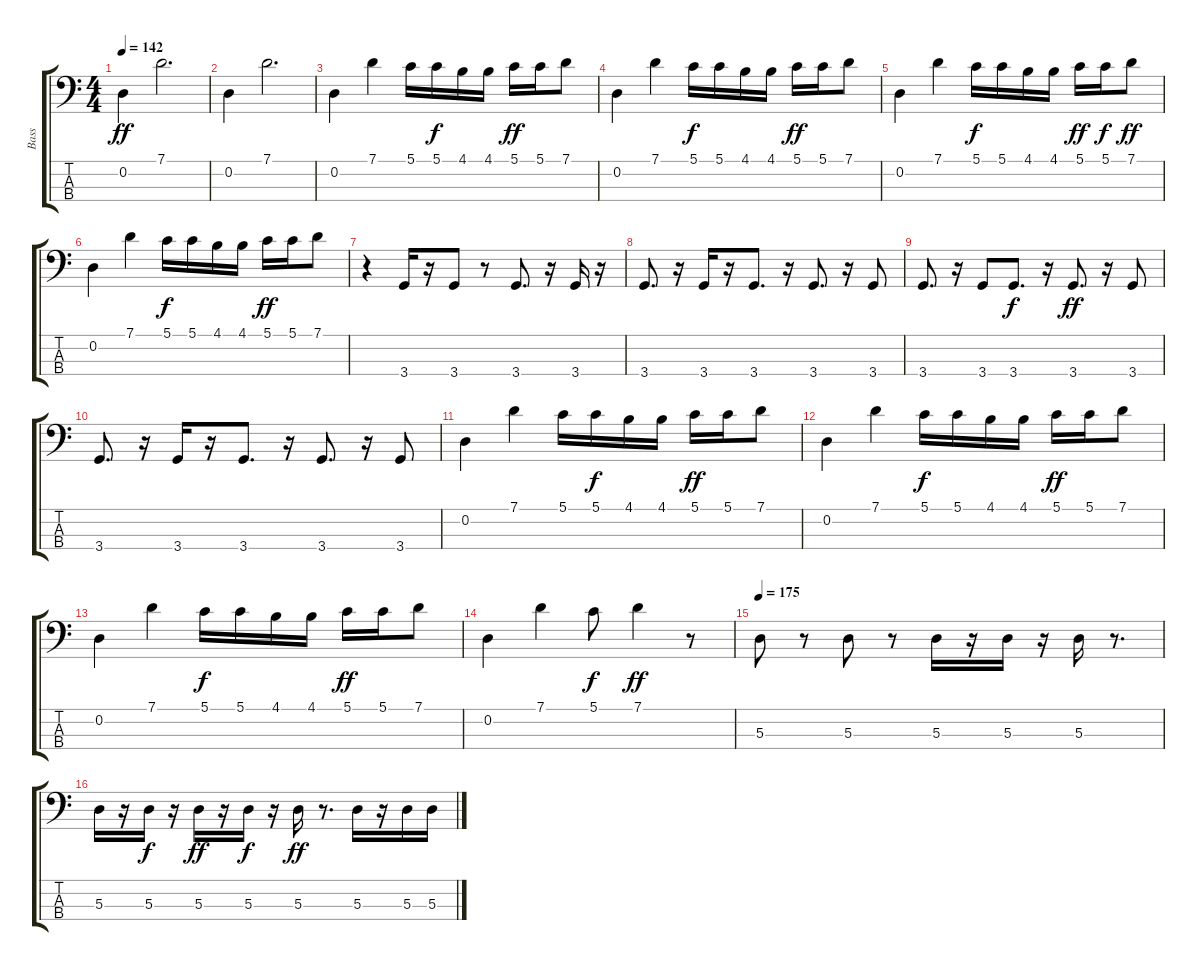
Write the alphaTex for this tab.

\track ("Bass" "Bass") {instrument electricbasspick}
\staff {score tabs}
\tuning (G2 D2 A1 E1) {hide}
\ts (4 4)
\tempo 142
\clef f4
\ks c
0.2.4{dy ff} 7.1.2{d} |
0.2.4 7.1.2{d} |
0.2.4 7.1.4 5.1.16 5.1.16{dy f} 4.1.16 4.1.16 5.1.16{dy ff} 5.1.16 7.1.8 |
0.2.4 7.1.4 5.1.16{dy f} 5.1.16 4.1.16 4.1.16 5.1.16{dy ff} 5.1.16 7.1.8 |
0.2.4 7.1.4 5.1.16{dy f} 5.1.16 4.1.16 4.1.16 5.1.16{dy ff} 5.1.16{dy f} 7.1.8{dy ff} |
0.2.4 7.1.4 5.1.16{dy f} 5.1.16 4.1.16 4.1.16 5.1.16{dy ff} 5.1.16 7.1.8 |
r.4 3.4.16 r.16 3.4.8 r.8 3.4.8{d} r.16 3.4.16 r.16 |
3.4.8{d} r.16 3.4.16 r.16 3.4.8{d} r.16 3.4.8{d} r.16 3.4.8 |
3.4.8{d} r.16 3.4.8 3.4.8{d dy f} r.16 3.4.8{d dy ff} r.16 3.4.8 |
3.4.8{d} r.16 3.4.16 r.16 3.4.8{d} r.16 3.4.8{d} r.16 3.4.8 |
0.2.4 7.1.4 5.1.16 5.1.16{dy f} 4.1.16 4.1.16 5.1.16{dy ff} 5.1.16 7.1.8 |
0.2.4 7.1.4 5.1.16{dy f} 5.1.16 4.1.16 4.1.16 5.1.16{dy ff} 5.1.16 7.1.8 |
0.2.4 7.1.4 5.1.16{dy f} 5.1.16 4.1.16 4.1.16 5.1.16{dy ff} 5.1.16 7.1.8 |
0.2.4 7.1.4 5.1.8{dy f} 7.1.4{dy ff} r.8 |
\tempo 175
5.3.8 r.8 5.3.8 r.8 5.3.16 r.16 5.3.16 r.16 5.3.16 r.8{d} |
5.3.16 r.16 5.3.16{dy f} r.16 5.3.16{dy ff} r.16 5.3.16{dy f} r.16 5.3.16{dy ff} r.8{d} 5.3.16 r.16 5.3.16 5.3.16
